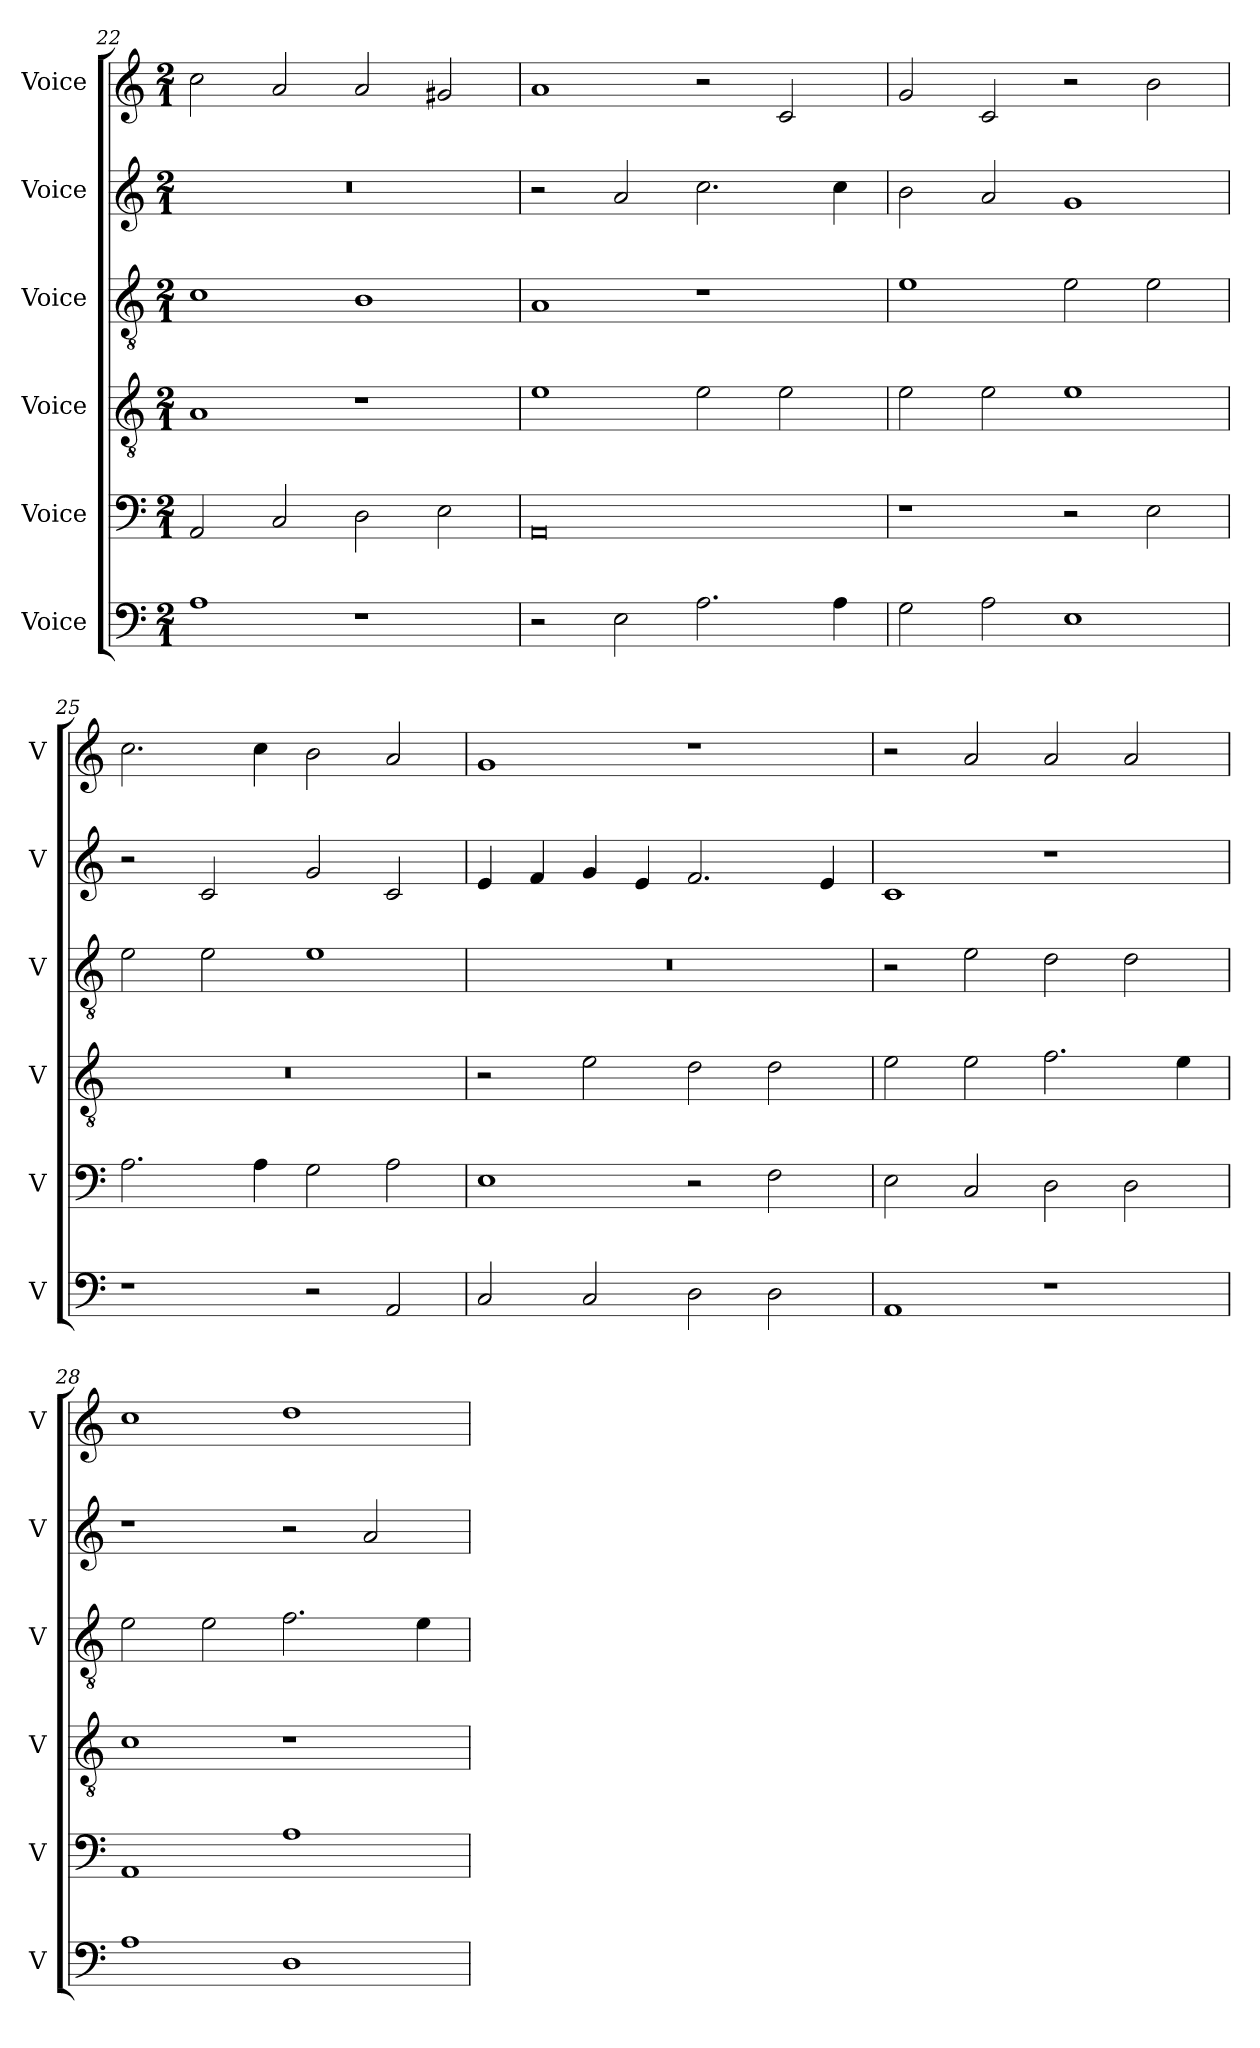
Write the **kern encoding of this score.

**kern	**kern	**kern	**kern	**kern	**kern
*part6	*part5	*part4	*part3	*part2	*part1
*staff6	*staff5	*staff4	*staff3	*staff2	*staff1
*I"Voice	*I"Voice	*I"Voice	*I"Voice	*I"Voice	*I"Voice
*I'V	*I'V	*I'V	*I'V	*I'V	*I'V
!!LO:PB:g=z
*clefF4	*clefF4	*clefGv2	*clefGv2	*clefG2	*clefG2
*k[]	*k[]	*k[]	*k[]	*k[]	*k[]
*M2/1	*M2/1	*M2/1	*M2/1	*M2/1	*M2/1
=22	=22	=22	=22	=22	=22
1A	2AA/	1A	1c	0r	2cc\
.	2C/	.	.	.	2a/
1r	2D\	1r	1B	.	2a/
.	2E\	.	.	.	2g#X/
=23	=23	=23	=23	=23	=23
2r	0AA	1e	1A	2r	1a
2E\	.	.	.	2a/	.
2.A\	.	2e\	1r	2.cc\	2r
.	.	2e\	.	.	2c/
4A\	.	.	.	4cc\	.
=24	=24	=24	=24	=24	=24
2G\	1r	2e\	1e	2b\	2g/
2A\	.	2e\	.	2a/	2c/
1E	2r	1e	2e\	1g	2r
.	2E\	.	2e\	.	2b\
=25	=25	=25	=25	=25	=25
1r	2.A\	0r	2e\	2r	2.cc\
.	.	.	2e\	2c/	.
.	4A\	.	.	.	4cc\
2r	2G\	.	1e	2g/	2b\
2AA/	2A\	.	.	2c/	2a/
!!LO:LB:g=z
=26	=26	=26	=26	=26	=26
2C/	1E	2r	0r	4e/	1g
.	.	.	.	4f/	.
2C/	.	2e\	.	4g/	.
.	.	.	.	4e/	.
2D\	2r	2d\	.	2.f/	1r
2D\	2F\	2d\	.	.	.
.	.	.	.	4e/	.
=27	=27	=27	=27	=27	=27
1AA	2E\	2e\	2r	1c	2r
.	2C/	2e\	2e\	.	2a/
1r	2D\	2.f\	2d\	1r	2a/
.	2D\	.	2d\	.	2a/
.	.	4e\	.	.	.
=28	=28	=28	=28	=28	=28
1A	1AA	1c	2e\	1r	1cc
.	.	.	2e\	.	.
1D	1A	1r	2.f\	2r	1dd
.	.	.	.	2a/	.
.	.	.	4e\	.	.
=	=	=	=	=	=
*-	*-	*-	*-	*-	*-
